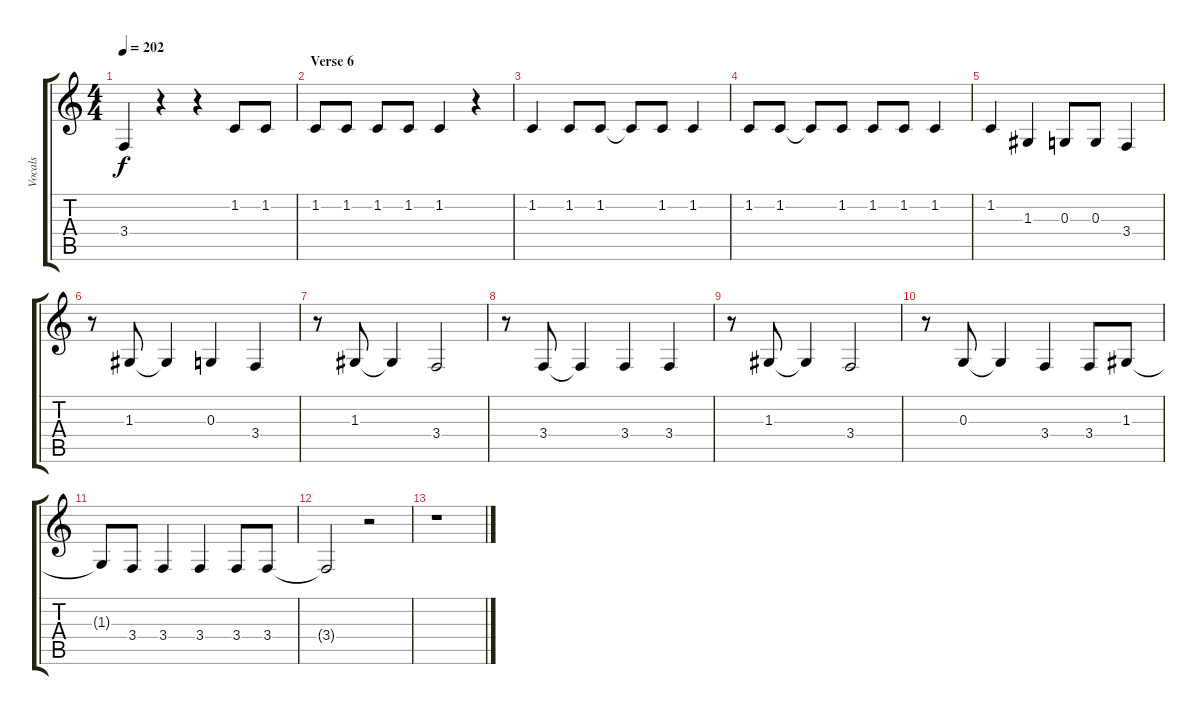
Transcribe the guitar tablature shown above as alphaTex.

\track ("Vocals" "Vocals") {instrument englishhorn}
\staff {score tabs}
\tuning (E4 B3 G3 D3 A2 E2) {hide}
\ts (4 4)
\tempo 202
\clef g2
\ks c
3.4.4{dy f} r.4 r.4 1.2.8 1.2.8 |
\section ("" "Verse 6")
1.2.8 1.2.8 1.2.8 1.2.8 1.2.4 r.4 |
1.2.4 1.2.8 1.2.8 1.2{t}.8 1.2.8 1.2.4 |
1.2.8 1.2.8 1.2{t}.8 1.2.8 1.2.8 1.2.8 1.2.4 |
1.2.4 1.3.4 0.3.8 0.3.8 3.4.4 |
r.8 1.3.8 1.3{t}.4 0.3.4 3.4.4 |
r.8 1.3.8 1.3{t}.4 3.4.2 |
r.8 3.4.8 3.4{t}.4 3.4.4 3.4.4 |
r.8 1.3.8 1.3{t}.4 3.4.2 |
r.8 0.3.8 0.3{t}.4 3.4.4 3.4.8 1.3.8 |
1.3{t}.8 3.4.8 3.4.4 3.4.4 3.4.8 3.4.8 |
3.4{t}.2 r.2 |
r.1
